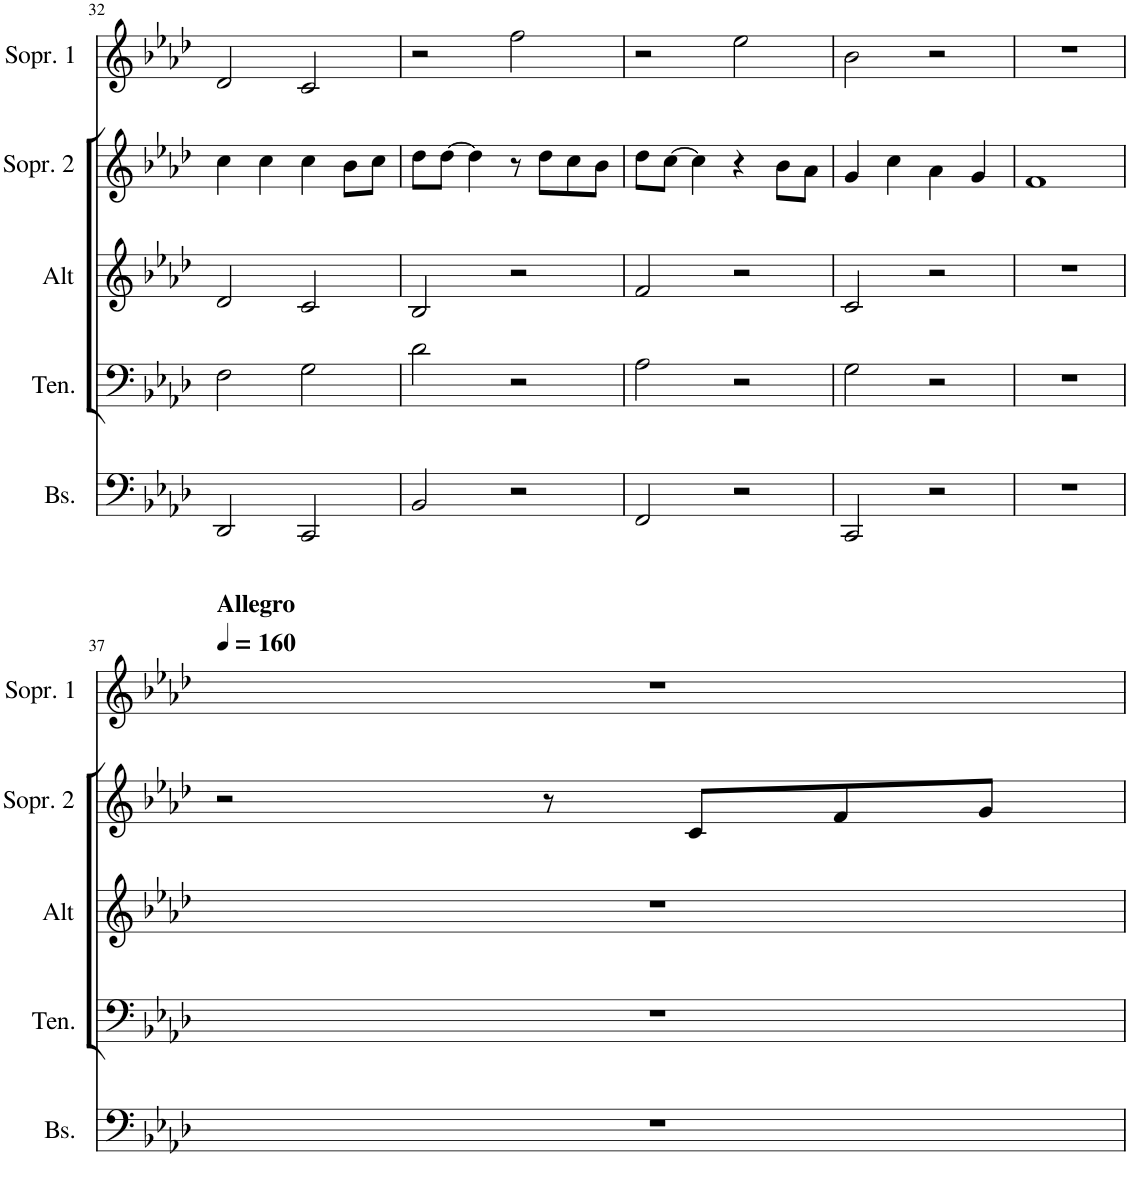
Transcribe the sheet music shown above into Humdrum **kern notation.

**kern	**kern	**kern	**kern	**kern
*part5	*part4	*part3	*part2	*part1
*staff5	*staff4	*staff3	*staff2	*staff1
*I"Bass (Pos, Kb, Tuba, Fag. usw.)	*I"Tenor (Pos, Ten.-Sax., Fag. usw.)	*I"Alt (Hrn, Ten.-Sax, Alt-Sax, Fag. usw.)	*I"Sopran 2 (Trp, Klar, Alt-Sax usw.)	*I"Sopran 1 (Fl, Ob, Klar usw.)
*I'Bs.	*I'Ten.	*I'Alt	*I'Sopr. 2	*I'Sopr. 1
!!LO:PB:g=z
*clefF4	*clefF4	*clefG2	*clefG2	*clefG2
*	*	*ITrd4c7	*ITrd1c2	*ITrd1c2
*k[b-e-a-d-]	*k[b-e-a-d-]	*k[b-e-a-d-]	*k[b-e-a-d-]	*k[b-e-a-d-]
*M4/4	*M4/4	*M4/4	*M4/4	*M4/4
=32	=32	=32	=32	=32
2DD-/	2F\	2d-/	4cc\	2d-/
.	.	.	4cc\	.
2CC/	2G\	2c/	4cc\	2c/
.	.	.	8b-\L	.
.	.	.	8cc\J	.
=33	=33	=33	=33	=33
2BB-/	2d-\	2B-/	8dd-\L	2r
.	.	.	[8dd-\J	.
.	.	.	4dd-\]	.
2r	2r	2r	8r	2ff\
.	.	.	8dd-\L	.
.	.	.	8cc\	.
.	.	.	8b-\J	.
=34	=34	=34	=34	=34
2FF/	2A-\	2f/	8dd-\L	2r
.	.	.	[8cc\J	.
.	.	.	4cc\]	.
2r	2r	2r	4r	2ee-\
.	.	.	8b-\L	.
.	.	.	8a-\J	.
=35	=35	=35	=35	=35
2CC/	2G\	2c/	4g/	2b-\
.	.	.	4cc\	.
2r	2r	2r	4a-\	2r
.	.	.	4g/	.
=36	=36	=36	=36	=36
1r	1r	1r	1f	1r
!!LO:LB:g=z
=37	=37	=37	=37	=37
*	*	*	*	*MM160
!	!	!	!	!LO:TX:a:B:t=Allegro
1r	1r	1r	2r	1r
.	.	.	8r	.
.	.	.	8c/L	.
.	.	.	8f/	.
.	.	.	8g/J	.
=	=	=	=	=
*-	*-	*-	*-	*-
